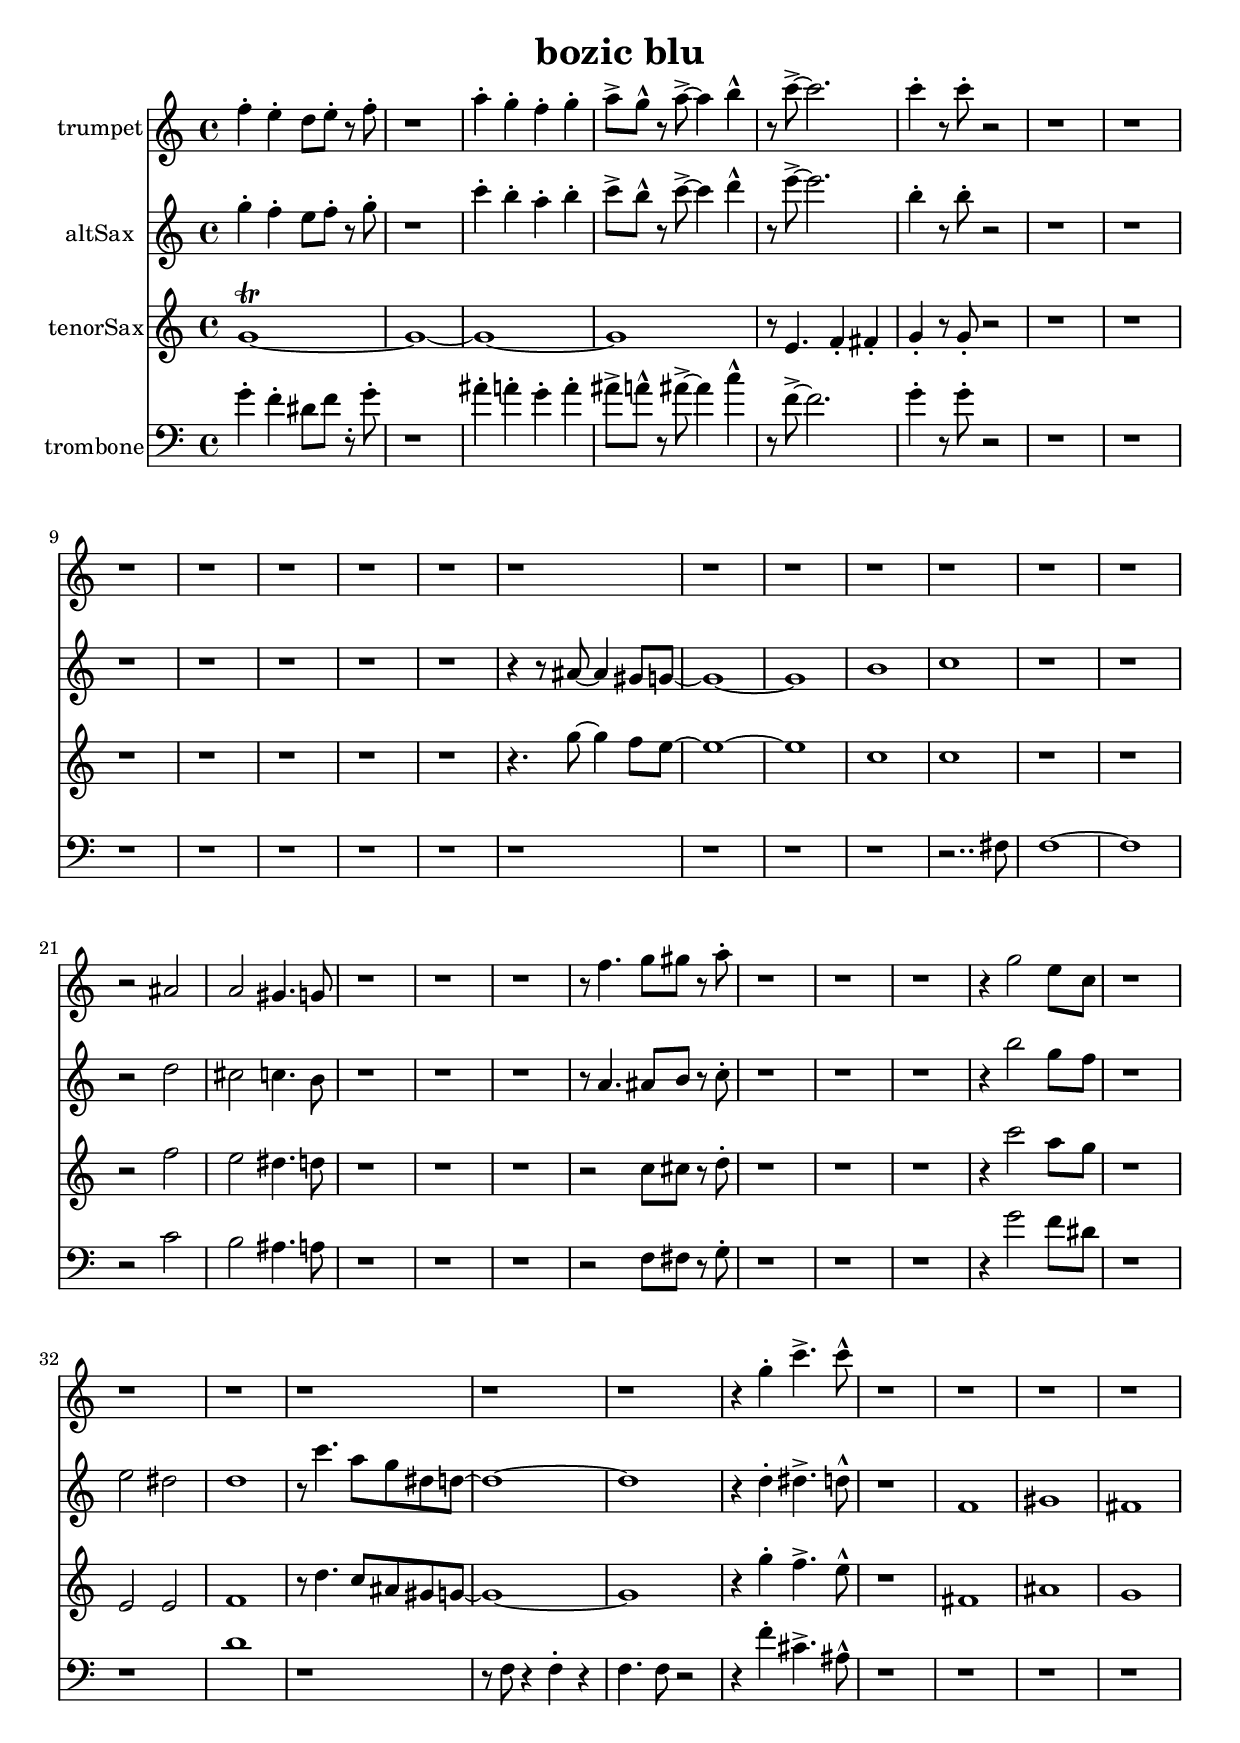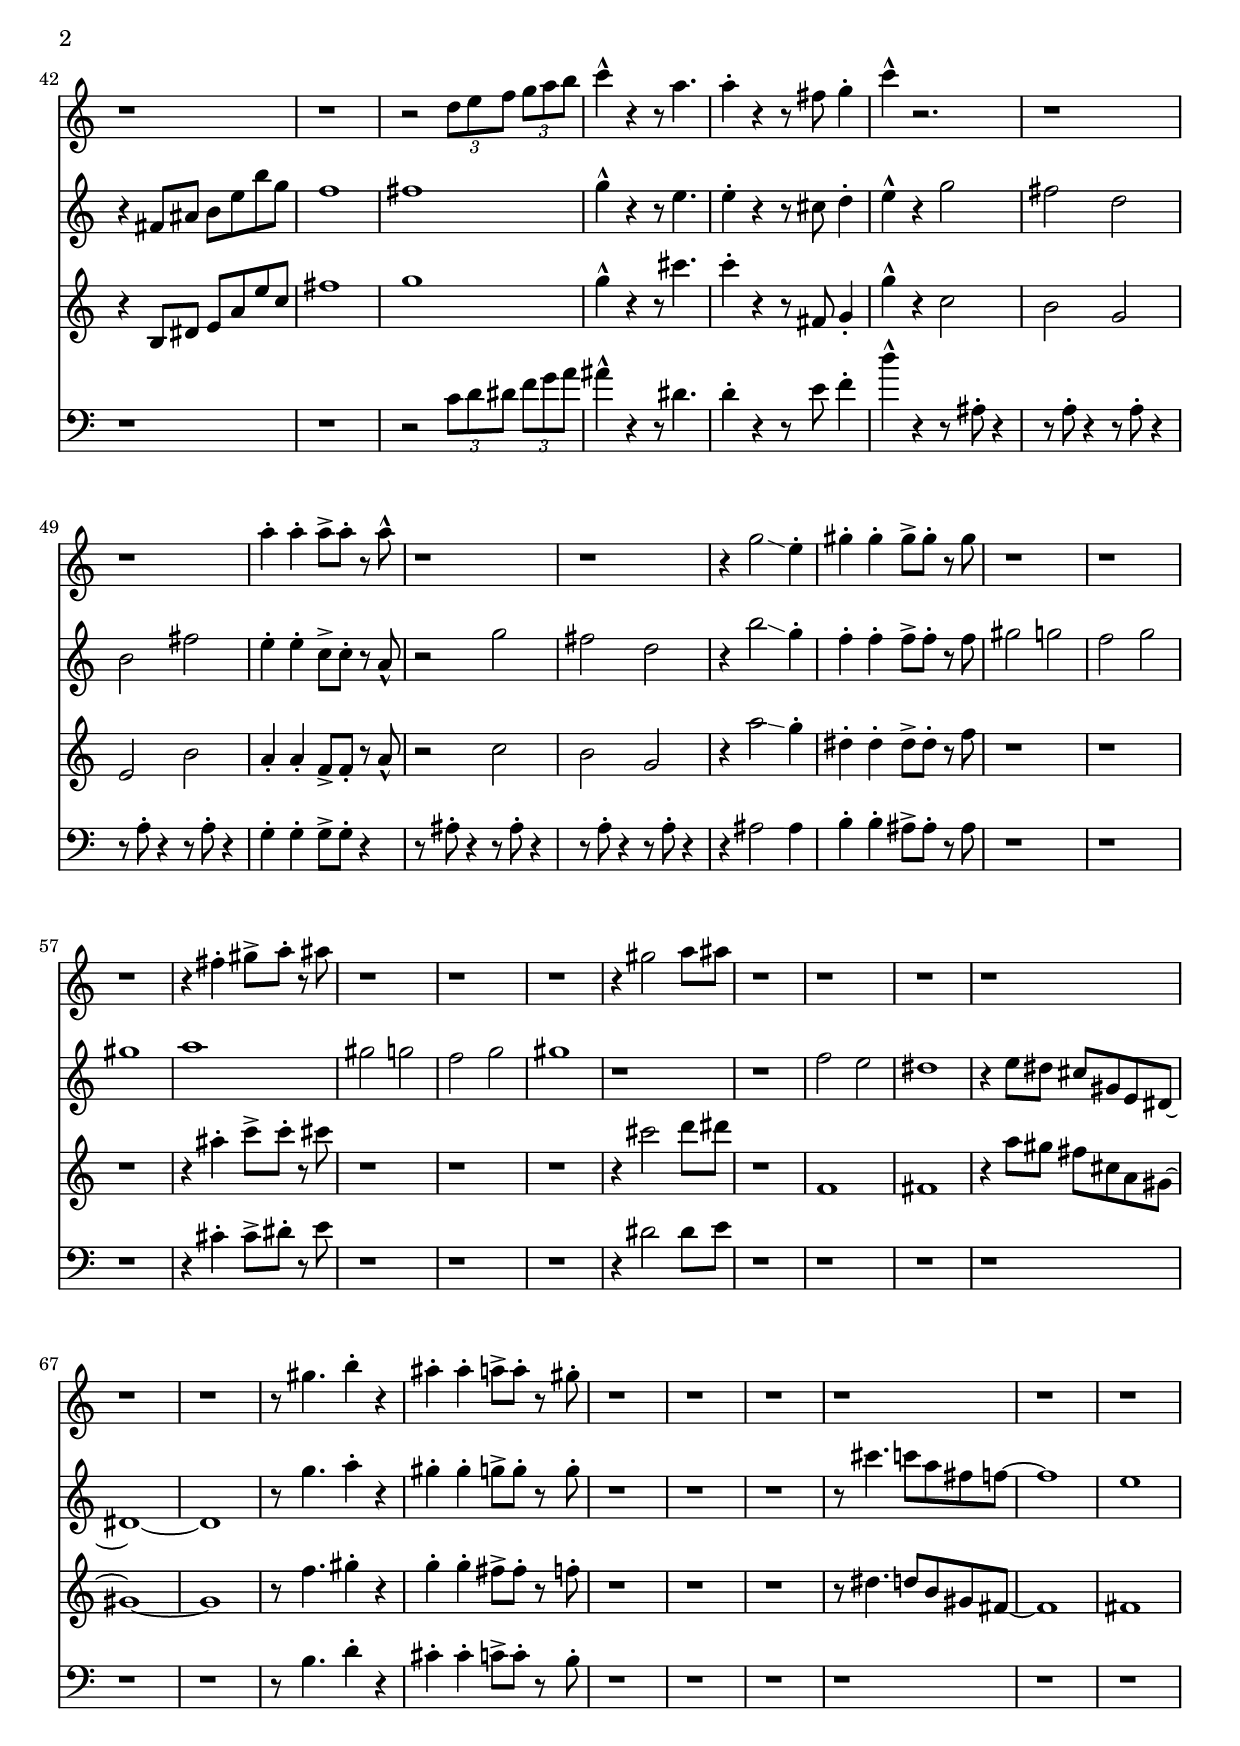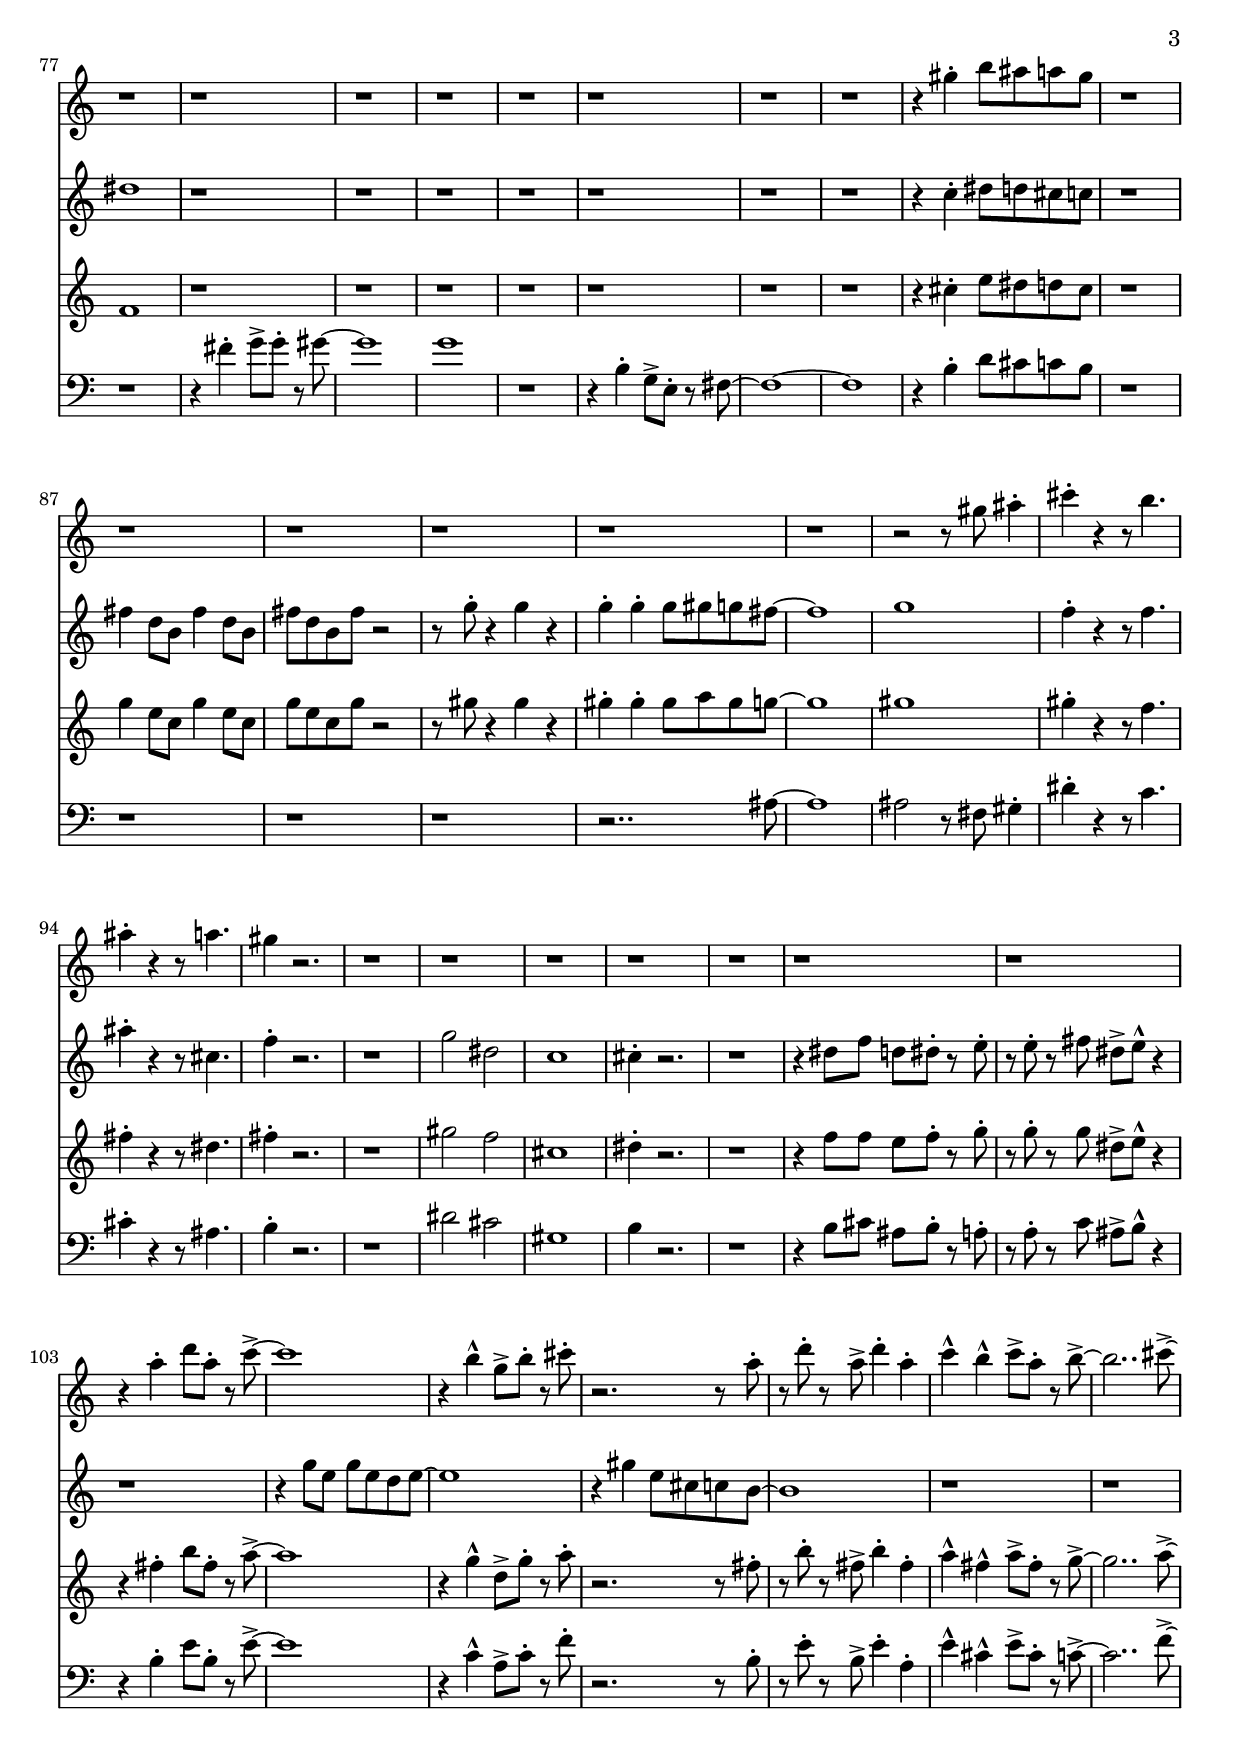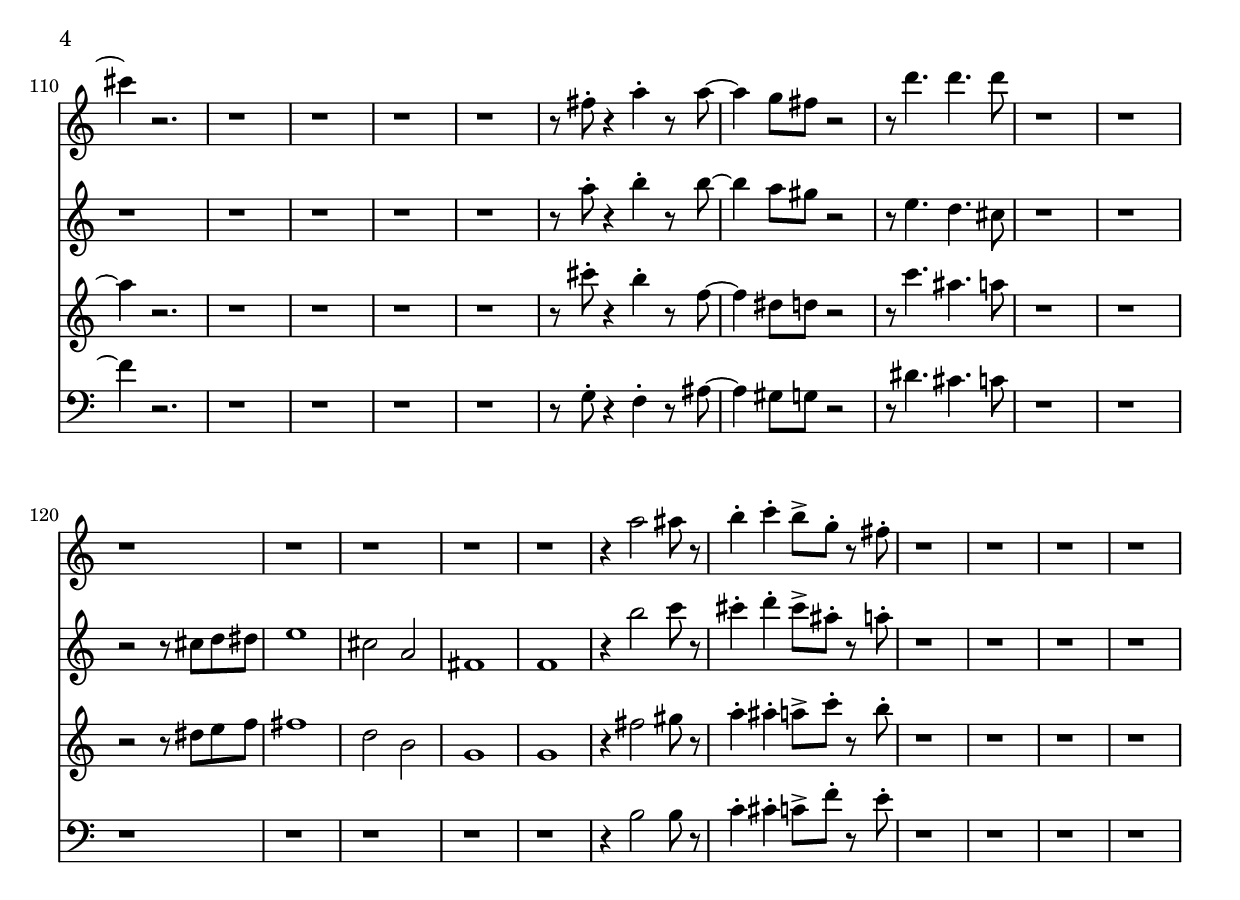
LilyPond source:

\version "2.18.0"
%%%%%%% Naturalize Music %%%%%%

#(define (naturalize-pitch p)
  (let ((o (ly:pitch-octave p))
        (a (* 4 (ly:pitch-alteration p)))
        ;; alteration, a, in quarter tone steps,
        ;; for historical reasons
        (n (ly:pitch-notename p)))
    (cond
     ((and (> a 1) (or (eq? n 6) (eq? n 2)))
      (set! a (- a 2))
      (set! n (+ n 1)))
     ((and (< a -1) (or (eq? n 0) (eq? n 3)))
      (set! a (+ a 2))
      (set! n (- n 1))))
    (cond
     ((> a 2) (set! a (- a 4)) (set! n (+ n 1)))
     ((< a -2) (set! a (+ a 4)) (set! n (- n 1))))
    (if (< n 0) (begin (set! o (- o 1)) (set! n (+ n 7))))
    (if (> n 6) (begin (set! o (+ o 1)) (set! n (- n 7))))
    (ly:make-pitch o n (/ a 4))))

#(define (naturalize music)
  (let ((es (ly:music-property music 'elements))
        (e (ly:music-property music 'element))
        (p (ly:music-property music 'pitch)))
    (if (pair? es)
       (ly:music-set-property!
         music 'elements
         (map (lambda (x) (naturalize x)) es)))
    (if (ly:music? e)
       (ly:music-set-property!
         music 'element
         (naturalize e)))
    (if (ly:pitch? p)
       (begin
         (set! p (naturalize-pitch p))
         (ly:music-set-property! music 'pitch p)))
    music))

naturalizeMusic =
#(define-music-function (parser location m)
  (ly:music?)
  (naturalize m))


\header {
  title = "bozic blu"
}

altSax = \relative c {
  \set Staff.instrumentName = "altSax"
  ais''4\staccato gis\staccato g8 gis\staccato r8 ais\staccato 
  | % 2
  r1 
  | % 3
  dis4\staccato d\staccato c\staccato d\staccato 
  | % 4
  dis8\accent d\marcato r8 dis8\accent ~ dis4 f4\marcato | 
  r8 g8\accent ~ g2.
  | % 6
  d4\staccato r8 d8\staccato r2 |
  r1 r1 r1 r1 r1 r1 r1
  r4 r8
  cis,8 ~ cis4 b8 ais8 ~ ais1 ~ ais1 d1 
  | % 18
  dis 
  | % 19
  r1 r1 r2 f2 
  | % 22
  e dis4. d8 
  | % 23
  r1 r1 r1 r8 c4. cis8 d8 r8 dis8\staccato
  | % 27
  r1 r1 r1 r4 d'2 ais8 gis 
  | % 31
  r1 
  | % 32
  g2 fis 
  | % 33
  f1 
  | % 34
  r8 dis'4. c8 ais fis f8 ~ f1 ~ f1 r4 f4\staccato fis4.\accent f8\marcato 
  | % 38
  r1 
  | % 39
  gis, 
  | % 40
  b 
  | % 41
  a 
  | % 42
  r4 a8 cis d g d' ais 
  | % 43
  gis1 
  | % 44
  a 
  | % 45
  ais4\marcato r4 r8 g4. 
  | % 46
  g4\staccato r4 r8 e8 f4\staccato 
  | % 47
  g4\marcato r4 ais2 
  | % 48
  a f 
  | % 49
  d a' 
  | % 50
  g4\staccato g4\staccato dis8\accent dis\staccato r8 c\marcato 
  | % 51
  r2 ais' 
  | % 52
  a f 
  | % 53
  r4 d'2\glissando ais4\staccato 
  | % 54
  gis4\staccato gis4\staccato gis8\accent gis\staccato r8 gis
  | % 55
  b2 ais 
  | % 56
  gis ais 
  | % 57
  b1 
  | % 58
  c 
  | % 59
  b2 ais 
  | % 60
  gis ais 
  | % 61
  b1 
  | % 62
  r1 r1 gis2 g 
  | % 65
  fis1 
  | % 66
  r4 g8 fis e b g fis8 ~ fis1 ~ fis1 r8 ais'4. c4\staccato r4 
  | % 70
  b4\staccato b4\staccato ais8\accent ais\staccato r8 ais\staccato
  | % 71
  r1 r1 r1 r8 e'4. dis8 c a gis8 ~ gis1 g1 
  | % 77
  fis 
  | % 78
  r1 r1 r1 r1 r1 r1 r1 r4 dis4\staccato fis8 f e dis 
  | % 86
  r1 
  | % 87
  a'4 f8 d a'4 f8 d 
  | % 88
  a' f d a' r2 r8 ais8\staccato r4 ais4 r4 
  | % 90
  ais4\staccato ais4\staccato ais8 b ais a8 ~ a1 ais1 
  | % 93
  gis4\staccato r4 r8 gis4. 
  | % 94
  cis4\staccato r4 r8 e,4. 
  | % 95
  gis4\staccato r2. r1 ais2 fis 
  | % 98
  dis1 
  | % 99
  e4\staccato r2. r1 r4 fis8 gis f fis\staccato r8 g\staccato 
  | % 102
  r8 g\staccato r8 a fis\accent g\marcato r4 r1 r4 ais8 g ais g f g8 ~ g1 r4 b g8 e dis d8 ~ d1 
  r1 r1 r1 r1 r1 r1 r1 r8 c'8\staccato r4 d4\staccato r8 d8 ~ d4 c8 b r2 r8 g4. f e8 
  | % 118
  r1 r1 r2 r8 e8 f fis 
  | % 121
  g1 
  | % 122
  e2 c 
  | % 123
  a1 
  | % 124
  gis 
  | % 125
  r4 d''2 dis8 r8 
  | % 126
  e4\staccato f\staccato e8\accent cis\staccato r8 c\staccato
  r1
  r1
  r1
  r1
  | % 127
  
}

tenorSax = \relative c {
  \set Staff.instrumentName = "tenorSax"
  f'1\trill ~ f1 ~ f1 ~ f1 r8 d4. dis4\staccato e4\staccato 
  | % 6
  f4\staccato r8 f8\staccato r2 r1 r1 r1 r1 r1 r1 r1 r4. f'8 ~ f4 dis8 d8 ~ d1 ~ d1 ais1 
  | % 18
  ais 
  | % 19
  r1 r1 r2 dis2 
  | % 22
  d cis4. c8 
  | % 23
  r1 r1 r1 r2 ais8 b r8 c\staccato 
  | % 27
  r1 r1 r1 r4 ais'2 g8 f 
  | % 31
  r1 
  | % 32
  d,2 d 
  | % 33
  dis1 
  | % 34
  r8 c'4. ais8 gis fis f8 ~ f1 ~ f1 r4 f'4\staccato dis4.\accent d8\marcato
  | % 38
  r1 
  | % 39
  e, 
  | % 40
  gis 
  | % 41
  f 
  | % 42
  r4 a,8 cis d g d' ais 
  | % 43
  e'1 
  | % 44
  f 
  | % 45
  f4\marcato r4 r8 b4. 
  | % 46
  ais4\staccato r4 r8 e,8 f4\staccato 
  | % 47
  f'4\marcato r4 ais,2 
  | % 48
  a f 
  | % 49
  d a' 
  | % 50
  g4\staccato g4\staccato dis8\accent dis\staccato r8 g \marcato
  | % 51
  r2 ais 
  | % 52
  a f 
  | % 53
  r4 g'2\glissando f4\staccato 
  | % 54
  cis4\staccato cis4\staccato cis8\accent cis\staccato r8 dis 
  | % 55
  r1 r1 r1 r4 gis4\staccato ais8\accent ais\staccato r8 b
  | % 59
  r1 r1 r1 r4 b2 c8 cis 
  | % 63
  r1 
  | % 64
  dis,, 
  | % 65
  e 
  | % 66
  r4 g'8 fis e b g fis8 ~ fis1 ~ fis1 r8 dis'4. fis4\staccato r4 
  | % 70
  f4\staccato f4\staccato e8\accent e\staccato r8 dis\staccato 
  | % 71
  r1 r1 r1 r8 cis4. c8 a fis e8 ~ e1 e1 
  | % 77
  dis 
  | % 78
  r1 r1 r1 r1 r1 r1 r1 r4 b'4\staccato d8 cis c b 
  | % 86
  r1 
  | % 87
  f'4 d8 ais f'4 d8 ais 
  | % 88
  f' d ais f' r2 r8 fis8 r4 fis r4 
  | % 90
  fis4\staccato fis4\staccato fis8 g fis f8 ~ f1 fis1 
  | % 93
  fis4\staccato r4 r8 dis4. 
  | % 94
  e4\staccato r4 r8 cis4. 
  | % 95
  e4\staccato r2. r1 fis2 dis 
  | % 98
  b1 
  | % 99
  cis4\staccato r2. r1 r4 dis8 dis d dis\staccato r8 f\staccato 
  | % 102
  r8 f\staccato r8 f cis\accent d\marcato r4 r4 e4\staccato a8 e\staccato r8 g8\accent ~ g1 r4 f4\marcato c8\accent f\staccato r8 g\staccato 
  | % 106
  r2. r8 e8\staccato
  | % 107
  r8 a\staccato r8 e\accent a4\staccato e4\staccato
  | % 108
  g4\marcato e4\marcato g8\accent e\staccato r8 f8\accent ~ f2.. g8\accent ~ g4 r2. r1 r1 r1 r1 r8 b8\staccato r4 a4\staccato r8 dis,8 ~ dis4 cis8 c r2 r8 ais'4. 
  gis g8 
  | % 118
  r1 r1 r2 r8 cis,8 d dis 
  | % 121
  e1 
  | % 122
  c2 a 
  | % 123
  f1 
  | % 124
  f 
  | % 125
  r4 e'2 fis8 r8 
  | % 126
  g4\staccato gis4\staccato g8\accent ais\staccato r8 a\staccato
  r1
  r1
  r1
  r1
  | % 127
  
}

trumpet = \relative c' {
  \set Staff.instrumentName = "trumpet"
  dis''4\staccato d4\staccato c8 d\staccato r8 dis\staccato 
  | % 2
  r1 
  | % 3
  g4\staccato f4\staccato dis4\staccato f4\staccato 
  | % 4
  g8\accent f\marcato r8 g8\accent ~ g4 a4\marcato r8 ais8\accent ~ ais2. 
  | % 6
  ais4\staccato r8 ais8\staccato r2 r1 r1 r1 r1 r1 r1 r1 r1 r1 r1 r1 r1 r1 r1 r2 gis,2 
  | % 22
  g fis4. f8 
  | % 23
  r1 r1 r1 r8 dis'4. f8 fis r8 g\staccato 
  | % 27
  r1 r1 r1 r4 f2 d8 ais 
  | % 31
  r1 r1 r1 r1 r1 r1 r4 f'4\staccato ais4.\accent ais8\marcato 
  | % 38
  r1 r1 r1 r1 r1 r1 r2 \tuplet 3/2 { c,8 d dis } \tuplet 3/2 { f g a }
  | % 45
  ais4\marcato r4 r8 g4. 
  | % 46
  g4\staccato r4 r8 e8 f4\staccato 
  | % 47
  ais4\marcato r2. r1 r1 g4\staccato g4\staccato g8\accent g\staccato r8 g\marcato 
  | % 51
  r1 r1 r4 f2\glissando d4\staccato 
  | % 54
  fis4\staccato fis4\staccato fis8\accent fis\staccato r8 fis 
  | % 55
  r1 r1 r1 r4 e4\staccato fis8\accent g\staccato r8 gis 
  | % 59
  r1 r1 r1 r4 fis2 g8 gis 
  | % 63
  r1 r1 r1 r1 r1 r1 r8 fis4. a4\staccato r4 
  | % 70
  gis4\staccato gis4\staccato g8\accent g\staccato r8 fis\staccato 
  | % 71
  r1 r1 r1 r1 r1 r1 r1 r1 r1 r1 r1 r1 r1 r1 r4 fis4\staccato a8 gis g fis 
  | % 86
  r1 r1 r1 r1 r1 r1 r2 r8 fis8 gis4\staccato 
  | % 93
  b4\staccato r4 r8 a4. 
  | % 94
  gis4\staccato r4 r8 g4. 
  | % 95
  fis4 r2. r1 r1 r1 r1 r1 r1 r1 r4 g4\staccato c8 g\staccato r8 ais8\accent ~ ais1 r4 a4\marcato f8\accent a\staccato r8 b\staccato 
  | % 106
  r2. r8 g8\staccato 
  | % 107
  r8 c\staccato r8 g\accent c4\staccato g4\staccato 
  | % 108
  ais4\marcato a4\marcato ais8\accent g\staccato r8 a8\accent ~ a2.. b8\accent ~ b4 r2. r1 r1 r1 r1 r8 e,8\staccato r4 g4\staccato r8 g8 ~ g4 f8 e r2 r8 c'4. 
  c c8 
  | % 118
  r1 r1 r1 r1 r1 r1 r1 r4 g2 gis8 r8 
  | % 126
  a4\staccato ais4\staccato a8\accent f\staccato r8 e\staccato 
  | % 127
  r1
  r1
  r1
  r1
  
}

trombone = \relative c {
  \set Staff.instrumentName = "trombone"
  \clef bass
  g''4\staccato f4\staccato dis8 f r8\staccato g\staccato 
  | % 2
  r1 
  | % 3
  ais4\staccato a4\staccato g4\staccato a4\staccato 
  | % 4
  ais8\accent a\marcato r8 ais8\accent ~ ais4 c4\marcato r8 f,8\accent ~ f2.
  | % 6
  g4\staccato r8 g8\staccato r2 r1 r1 r1 r1 r1 r1 r1 r1 r1 r1 r1 r2.. fis,8 
  | % 19
  f1 ~ f1 r2 c' 
  | % 22
  b ais4. a8 
  | % 23
  r1 r1 r1 r2 f8 fis r8 g\staccato 
  | % 27
  r1 r1 r1 r4 g'2 f8 dis 
  | % 31
  r1 r1 d1 r1 r8 f,8 r4 f4\staccato r4
  | % 36
  f4. f8 r2 r4 f'4\staccato cis4.\accent ais8\marcato 
  | % 38
  r1 r1 r1 r1 r1 r1 r2 \tuplet 3/2 { c8 d dis } \tuplet 3/2 { f g a }
  | % 45
  ais4\marcato r4 r8 dis,4. 
  | % 46
  d4\staccato r4 r8 e8 f4\staccato 
  | % 47
  d'4\marcato r4 r8 ais,8\staccato r4 r8 a8\staccato r4 r8 a8\staccato r4 r8 a8\staccato r4 r8 a8\staccato r4 
  | % 50
  g4\staccato g4\staccato g8\accent g\staccato r4 r8 ais8\staccato r4 r8 ais8\staccato r4 r8 a8\staccato r4 r8 a8\staccato r4 r ais2\glissando ais4 
  | % 54
  b4\staccato b4\staccato ais8\accent ais\staccato r8 ais 
  | % 55
  r1 r1 r1 r4 cis4\staccato cis8\accent dis\staccato r8 e 
  | % 59
  r1 r1 r1 r4 dis2 dis8 e 
  | % 63
  r1 r1 r1 r1 r1 r1 r8 b4. d4\staccato r4 
  | % 70
  cis4\staccato cis4\staccato c8\accent c\staccato r8 b\staccato 
  | % 71
  r1 r1 r1 r1 r1 r1 r1 r4 fis'4\staccato g8\accent g\staccato r8 gis8 ~ gis1 g1 
  | % 81
  r1 r4 b,4\staccato g8\accent e\staccato r8 fis8 ~ fis1 ~ fis1 r4 b4\staccato d8 cis c b 
  | % 86
  r1 r1 r1 r1 r2.. ais8 ~ ais1 ais2 r8 fis8 gis4\staccato 
  | % 93
  dis'4\staccato r4 r8 c4. 
  | % 94
  cis4\staccato r4 r8 ais4. 
  | % 95
  b4\staccato r2. r1 dis2 cis 
  | % 98
  gis1 
  | % 99
  b4 r2. r1 r4 b8 cis ais b\staccato r8 a\staccato
  | % 102
  r8 a\staccato r8 c ais\accent b\marcato r4 r4 b4\staccato e8 b\staccato r8 e8\accent ~ e1 r4 c4\marcato a8\accent c\staccato r8 f\staccato 
  | % 106
  r2. r8 b,8\staccato 
  | % 107
  r8 e\staccato r8 b\accent e4\staccato a,4\staccato 
  | % 108
  e'4\marcato cis4\marcato e8\accent cis\staccato r8 c8\accent ~ c2.. f8\accent ~ f4 r2. r1 r1 r1 r1 r8 g,8\staccato r4 f4\staccato r8 ais8 ~ ais4 
  gis8 g r2 r8 dis'4. cis c8 
  | % 118
  r1 r1 r1 r1 r1 r1 r1 r4 b2 b8 r8 
  | % 126
  c4\staccato cis4\staccato c8\accent f\staccato r8 e\staccato 
  | % 127
  r1
  r1
  r1
  r1
  
}


\score {
  <<
    \new Staff \naturalizeMusic \transpose bes c \trumpet
    \new Staff \naturalizeMusic \transpose es c' \altSax
    \new Staff \naturalizeMusic \transpose bes c' \tenorSax
    \new Staff \naturalizeMusic \trombone
  >>
  \layout {}
  \midi { \tempo 4 = 154 }
}
